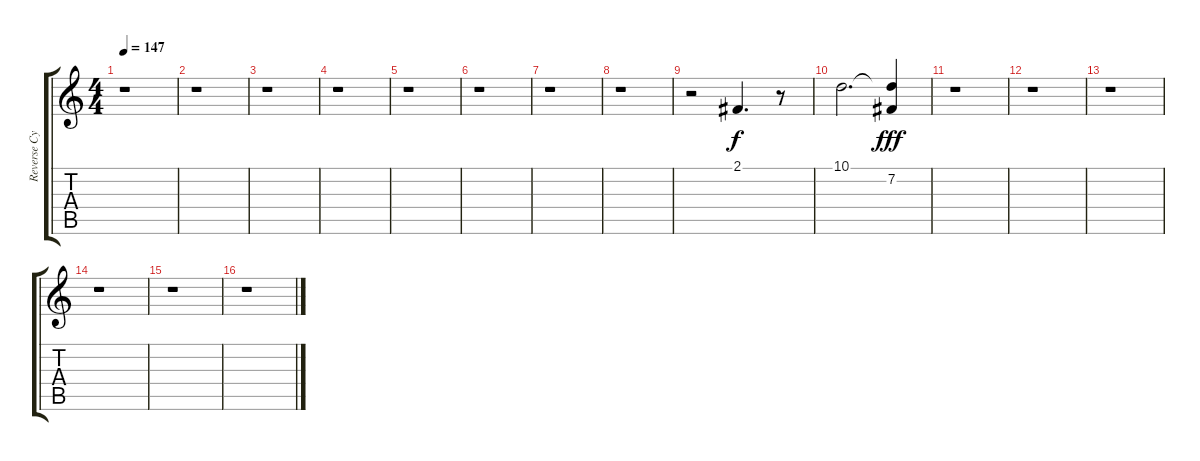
\track ("Reverse Cymbal" "Reverse Cy") {instrument reversecymbal}
\staff {score tabs}
\tuning (E4 B3 G3 D3 A2 D2) {hide}
\ts (4 4)
\tempo 147
\clef g2
\ks c
r.1{dy f} |
r.1 |
r.1 |
r.1 |
r.1 |
r.1 |
r.1 |
r.1 |
r.2 2.1.4{d} r.8 |
10.1.2{d} (10.1{t} 7.2).4{dy fff} |
r.1 |
r.1 |
r.1 |
r.1 |
r.1 |
r.1
